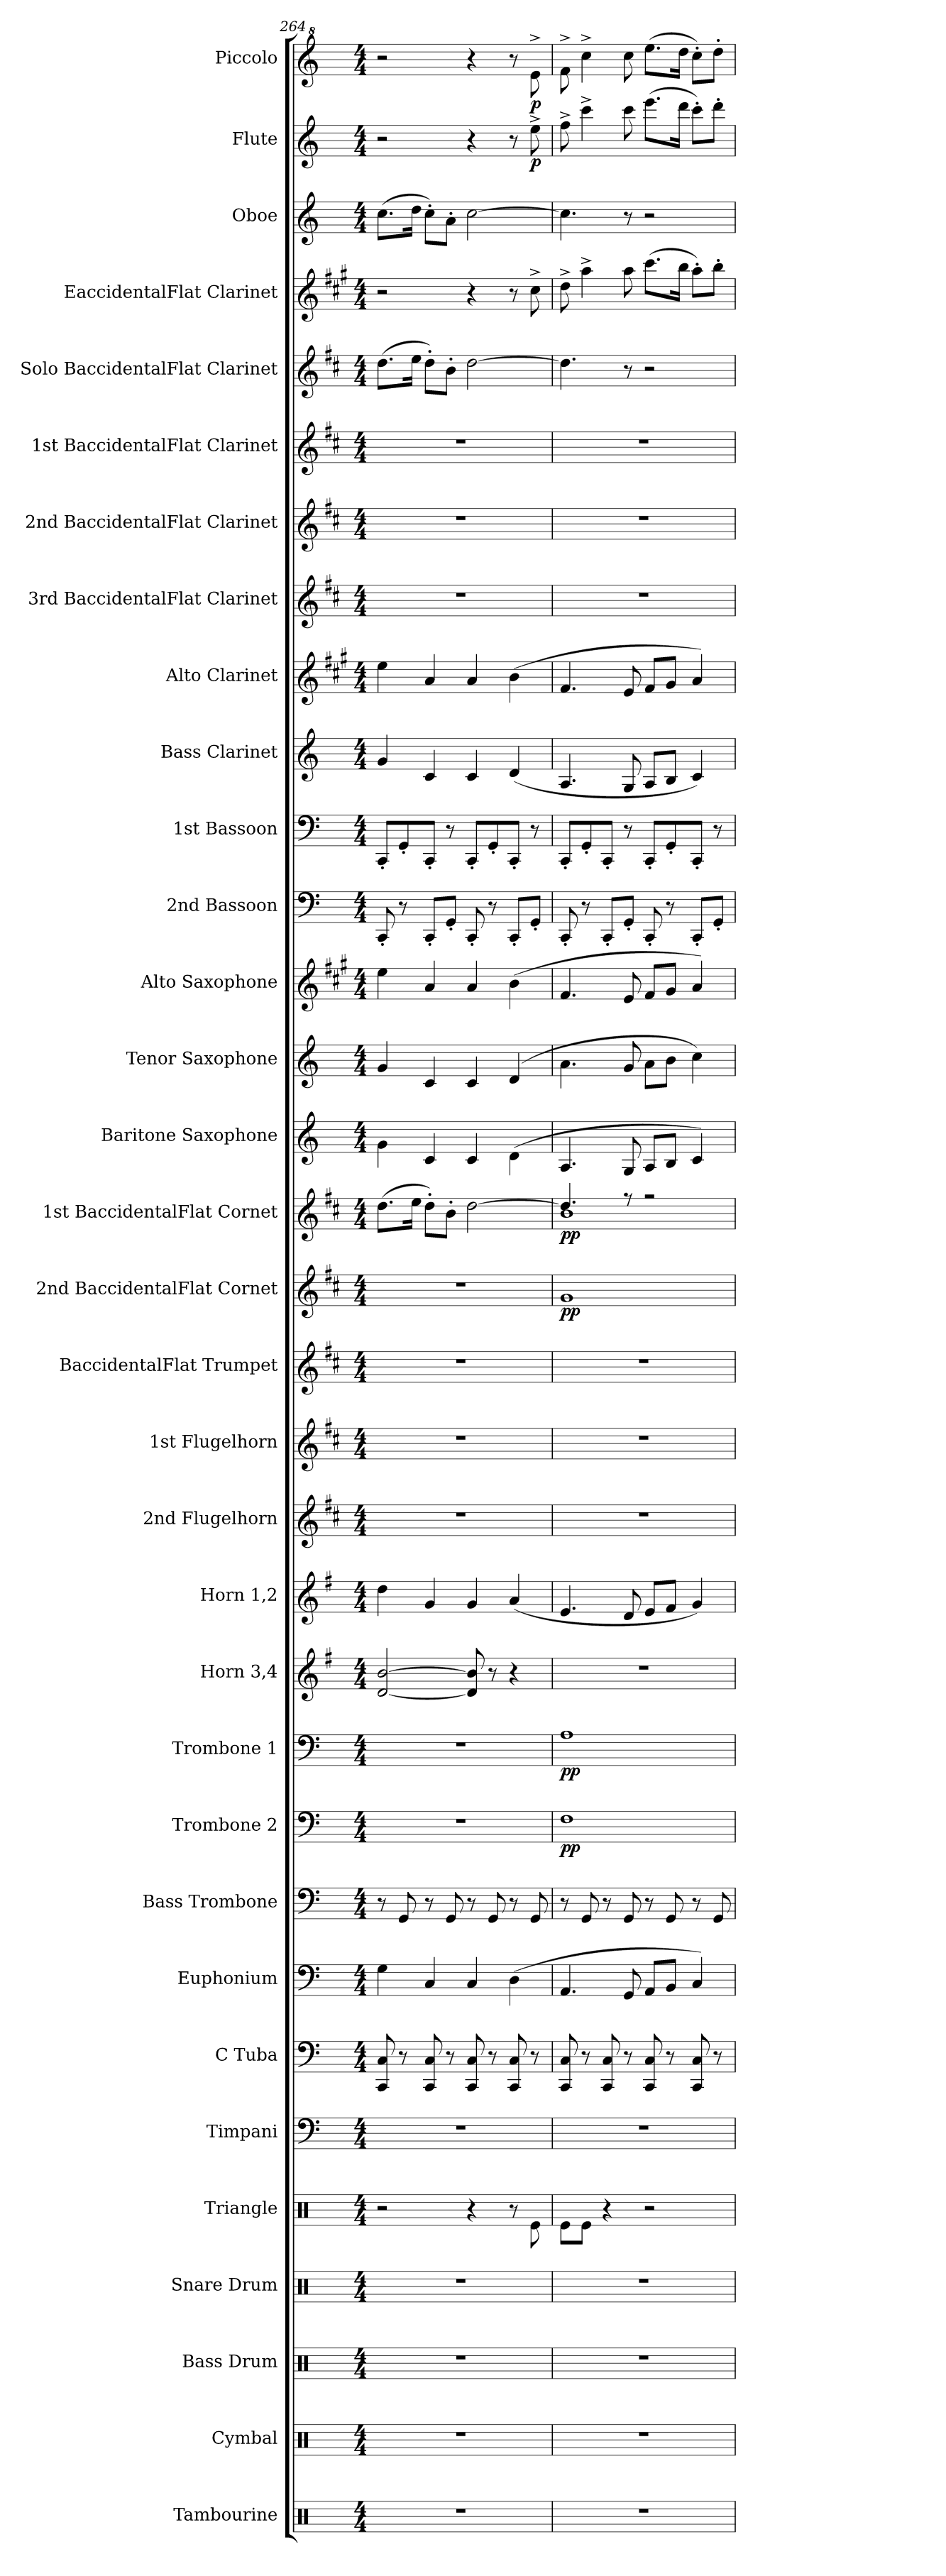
**kern	**kern	**kern	**kern	**kern	**kern	**kern	**kern	**kern	**kern	**dynam	**kern	**dynam	**kern	**kern	**kern	**kern	**kern	**kern	**dynam	**kern	**dynam	**kern	**kern	**kern	**kern	**kern	**kern	**kern	**kern	**kern	**kern	**kern	**kern	**kern	**kern	**dynam	**kern	**dynam
*part33	*part32	*part31	*part30	*part29	*part28	*part27	*part26	*part25	*part24	*part24	*part23	*part23	*part22	*part21	*part20	*part19	*part18	*part17	*part17	*part16	*part16	*part15	*part14	*part13	*part12	*part11	*part10	*part9	*part8	*part7	*part6	*part5	*part4	*part3	*part2	*part2	*part1	*part1
*staff33	*staff32	*staff31	*staff30	*staff29	*staff28	*staff27	*staff26	*staff25	*staff24	*staff24	*staff23	*staff23	*staff22	*staff21	*staff20	*staff19	*staff18	*staff17	*staff17	*staff16	*staff16	*staff15	*staff14	*staff13	*staff12	*staff11	*staff10	*staff9	*staff8	*staff7	*staff6	*staff5	*staff4	*staff3	*staff2	*staff2	*staff1	*staff1
*I"Tambourine	*I"Cymbal	*I"Bass Drum	*I"Snare Drum	*I"Triangle	*I"Timpani	*I"C Tuba	*I"Euphonium	*I"Bass Trombone	*I"Trombone 2	*	*I"Trombone 1	*	*I"Horn 3,4	*I"Horn 1,2	*I"2nd Flugelhorn	*I"1st Flugelhorn	*I"BaccidentalFlat Trumpet	*I"2nd BaccidentalFlat Cornet	*	*I"1st BaccidentalFlat Cornet	*	*I"Baritone Saxophone	*I"Tenor Saxophone	*I"Alto Saxophone	*I"2nd Bassoon	*I"1st Bassoon	*I"Bass Clarinet	*I"Alto Clarinet	*I"3rd BaccidentalFlat Clarinet	*I"2nd BaccidentalFlat Clarinet	*I"1st BaccidentalFlat Clarinet	*I"Solo BaccidentalFlat Clarinet	*I"EaccidentalFlat Clarinet	*I"Oboe	*I"Flute	*	*I"Piccolo	*
*I'Tamb.	*I'Cym.	*I'B. Dr.	*I'Sn. Dr.	*I'Trgl.	*I'Timp.	*I'C Tu.	*I'Eu.	*I'B. Trb.	*I'Trb. 2	*	*I'Trb. 1	*	*I'Hn. 3,4	*I'Hn. 1,2	*I'2nd Flghn.	*I'1st Flghn.	*I'BaccidentalFlat Tpt.	*I'2nd BaccidentalFlat Cnt.	*	*I'1st BaccidentalFlat Cnt.	*	*I'Bar. Sax.	*I'T. Sax.	*I'A. Sax.	*I'2nd Bsn.	*I'1st Bsn.	*I'B. Cl.	*I'A. Cl.	*I'3rd BaccidentalFlat Cl.	*I'2nd BaccidentalFlat Cl.	*I'1st BaccidentalFlat Cl.	*I'Solo BaccidentalFlat Cl.	*I'EaccidentalFlat Cl.	*I'Ob.	*I'Fl.	*	*I'Picc.	*
*clefX	*clefX	*clefX	*clefX	*clefX	*clefF4	*clefF4	*clefF4	*clefF4	*clefF4	*	*clefF4	*	*clefG2	*clefG2	*clefG2	*clefG2	*clefG2	*clefG2	*	*clefG2	*	*clefG2	*clefG2	*clefG2	*clefF4	*clefF4	*clefG2	*clefG2	*clefG2	*clefG2	*clefG2	*clefG2	*clefG2	*clefG2	*clefG2	*	*clefG^2	*
*	*	*	*	*	*	*	*	*	*	*	*	*	*ITrd4c7	*ITrd4c7	*ITrd1c2	*ITrd1c2	*ITrd1c2	*ITrd1c2	*	*ITrd1c2	*	*ITrd12c21	*ITrd8c14	*ITrd5c9	*	*	*ITrd8c14	*ITrd5c9	*ITrd1c2	*ITrd1c2	*ITrd1c2	*ITrd1c2	*ITrd-2c-3	*	*	*	*ITrd-7c-12	*
*k[]	*k[]	*k[]	*k[]	*k[]	*k[]	*k[]	*k[]	*k[]	*k[]	*	*k[]	*	*k[]	*k[]	*k[]	*k[]	*k[]	*k[]	*	*k[]	*	*k[]	*k[]	*k[]	*k[]	*k[]	*k[]	*k[]	*k[]	*k[]	*k[]	*k[]	*k[]	*k[]	*k[]	*	*k[]	*
*M4/4	*M4/4	*M4/4	*M4/4	*M4/4	*M4/4	*M4/4	*M4/4	*M4/4	*M4/4	*	*M4/4	*	*M4/4	*M4/4	*M4/4	*M4/4	*M4/4	*M4/4	*	*M4/4	*	*M4/4	*M4/4	*M4/4	*M4/4	*M4/4	*M4/4	*M4/4	*M4/4	*M4/4	*M4/4	*M4/4	*M4/4	*M4/4	*M4/4	*	*M4/4	*
=264	=264	=264	=264	=264	=264	=264	=264	=264	=264	=264	=264	=264	=264	=264	=264	=264	=264	=264	=264	=264	=264	=264	=264	=264	=264	=264	=264	=264	=264	=264	=264	=264	=264	=264	=264	=264	=264	=264
1r	1r	1r	1r	2r	1r	8CC/ 8C/	4G\	8r	1r	.	1r	.	[2G/ [2e/	4g\	1r	1r	1r	1r	.	(8.cc\L	.	4G\	4G/	4g\	8CC'/	8CC'/L	4G/	4g\	1r	1r	1r	(8.cc\L	2r	(8.cc\L	2r	.	2r	.
.	.	.	.	.	.	8r	.	8GG/	.	.	.	.	.	.	.	.	.	.	.	.	.	.	.	.	8r	8GG'/	.	.	.	.	.	.	.	.	.	.	.	.
.	.	.	.	.	.	.	.	.	.	.	.	.	.	.	.	.	.	.	.	16dd\Jk	.	.	.	.	.	.	.	.	.	.	.	16dd\Jk	.	16dd\Jk	.	.	.	.
.	.	.	.	.	.	8CC/ 8C/	4C/	8r	.	.	.	.	.	4c/	.	.	.	.	.	8cc'\L)	.	4C/	4C/	4c/	8CC'/L	8CC'/J	4C/	4c/	.	.	.	8cc'\L)	.	8cc'\L)	.	.	.	.
.	.	.	.	.	.	8r	.	8GG/	.	.	.	.	.	.	.	.	.	.	.	8a'\J	.	.	.	.	8GG'/J	8r	.	.	.	.	.	8a'\J	.	8a'\J	.	.	.	.
.	.	.	.	4r	.	8CC/ 8C/	4C/	8r	.	.	.	.	8G/] 8e/]	4c/	.	.	.	.	.	[2cc\	.	4C/	4C/	4c/	8CC'/	8CC'/L	4C/	4c/	.	.	.	[2cc\	4r	[2cc\	4r	.	4r	.
.	.	.	.	.	.	8r	.	8GG/	.	.	.	.	8r	.	.	.	.	.	.	.	.	.	.	.	8r	8GG'/	.	.	.	.	.	.	.	.	.	.	.	.
.	.	.	.	8r	.	8CC/ 8C/	(4D\	8r	.	.	.	.	4r	(4d/	.	.	.	.	.	.	.	(4D\	(4D/	(4d\	8CC'/L	8CC'/J	(4D/	(4d\	.	.	.	.	8r	.	8r	.	8r	.
!	!	!	!	!	!	!	!	!	!	!	!	!	!	!	!	!	!	!	!	!	!	!	!	!	!	!	!	!	!	!	!	!	!	!	!	!LO:DY:b	!	!LO:DY:b
.	.	.	.	8Re\	.	8r	.	8GG/	.	.	.	.	.	.	.	.	.	.	.	.	.	.	.	.	8GG'/J	8r	.	.	.	.	.	.	8ee^\	.	8ee^\	p	8eee^\	p
=265	=265	=265	=265	=265	=265	=265	=265	=265	=265	=265	=265	=265	=265	=265	=265	=265	=265	=265	=265	=265	=265	=265	=265	=265	=265	=265	=265	=265	=265	=265	=265	=265	=265	=265	=265	=265	=265	=265
*	*	*	*	*	*	*	*	*	*	*	*	*	*	*	*	*	*	*	*	*^	*	*	*	*	*	*	*	*	*	*	*	*	*	*	*	*	*	*
!	!	!	!	!	!	!	!	!	!	!LO:DY:b	!	!LO:DY:b	!	!	!	!	!	!	!LO:DY:b	!	!	!LO:DY:b	!	!	!	!	!	!	!	!	!	!	!	!	!	!	!	!	!
1r	1r	1r	1r	8Re\L	1r	8CC/ 8C/	4.AA/	8r	1F	pp	1A	pp	1r	4.A/	1r	1r	1r	1f	pp	4.cc/]	1a	pp	4.AA/	4.A\	4.A/	8CC'/	8CC'/L	4.AA/	4.A/	1r	1r	1r	4.cc\]	8ff^\	4.cc\]	8ff^\	.	8fff^\	.
.	.	.	.	8Re\J	.	8r	.	8GG/	.	.	.	.	.	.	.	.	.	.	.	.	.	.	.	.	.	8r	8GG'/	.	.	.	.	.	.	4ccc^\	.	4ccc^\	.	4cccc^\	.
.	.	.	.	4r	.	8CC/ 8C/	.	8r	.	.	.	.	.	.	.	.	.	.	.	.	.	.	.	.	.	8CC'/L	8CC'/J	.	.	.	.	.	.	.	.	.	.	.	.
.	.	.	.	.	.	8r	8GG/	8GG/	.	.	.	.	.	8G/	.	.	.	.	.	8r	.	.	8GG/	8G/	8G/	8GG'/J	8r	8GG/	8G/	.	.	.	8r	8ccc\	8r	8ccc\	.	8cccc\	.
.	.	.	.	2r	.	8CC/ 8C/	8AA/L	8r	.	.	.	.	.	8A/L	.	.	.	.	.	2r	.	.	8AA/L	8A\L	8A/L	8CC'/	8CC'/L	8AA/L	8A/L	.	.	.	2r	(8.eee\L	2r	(8.eee\L	.	(8.eeee\L	.
.	.	.	.	.	.	8r	8BB/J	8GG/	.	.	.	.	.	8B/J	.	.	.	.	.	.	.	.	8BB/J	8B\J	8B/J	8r	8GG'/	8BB/J	8B/J	.	.	.	.	.	.	.	.	.	.
.	.	.	.	.	.	.	.	.	.	.	.	.	.	.	.	.	.	.	.	.	.	.	.	.	.	.	.	.	.	.	.	.	.	16ddd\Jk	.	16ddd\Jk	.	16dddd\Jk	.
.	.	.	.	.	.	8CC/ 8C/	4C/)	8r	.	.	.	.	.	4c/)	.	.	.	.	.	.	.	.	4C/)	4c\)	4c/)	8CC'/L	8CC'/J	4C/)	4c/)	.	.	.	.	8ccc'\L)	.	8ccc'\L)	.	8cccc'\L)	.
.	.	.	.	.	.	8r	.	8GG/	.	.	.	.	.	.	.	.	.	.	.	.	.	.	.	.	.	8GG'/J	8r	.	.	.	.	.	.	8ddd'\J	.	8ddd'\J	.	8dddd'\J	.
*	*	*	*	*	*	*	*	*	*	*	*	*	*	*	*	*	*	*	*	*v	*v	*	*	*	*	*	*	*	*	*	*	*	*	*	*	*	*	*	*
=	=	=	=	=	=	=	=	=	=	=	=	=	=	=	=	=	=	=	=	=	=	=	=	=	=	=	=	=	=	=	=	=	=	=	=	=	=	=
*-	*-	*-	*-	*-	*-	*-	*-	*-	*-	*-	*-	*-	*-	*-	*-	*-	*-	*-	*-	*-	*-	*-	*-	*-	*-	*-	*-	*-	*-	*-	*-	*-	*-	*-	*-	*-	*-	*-
